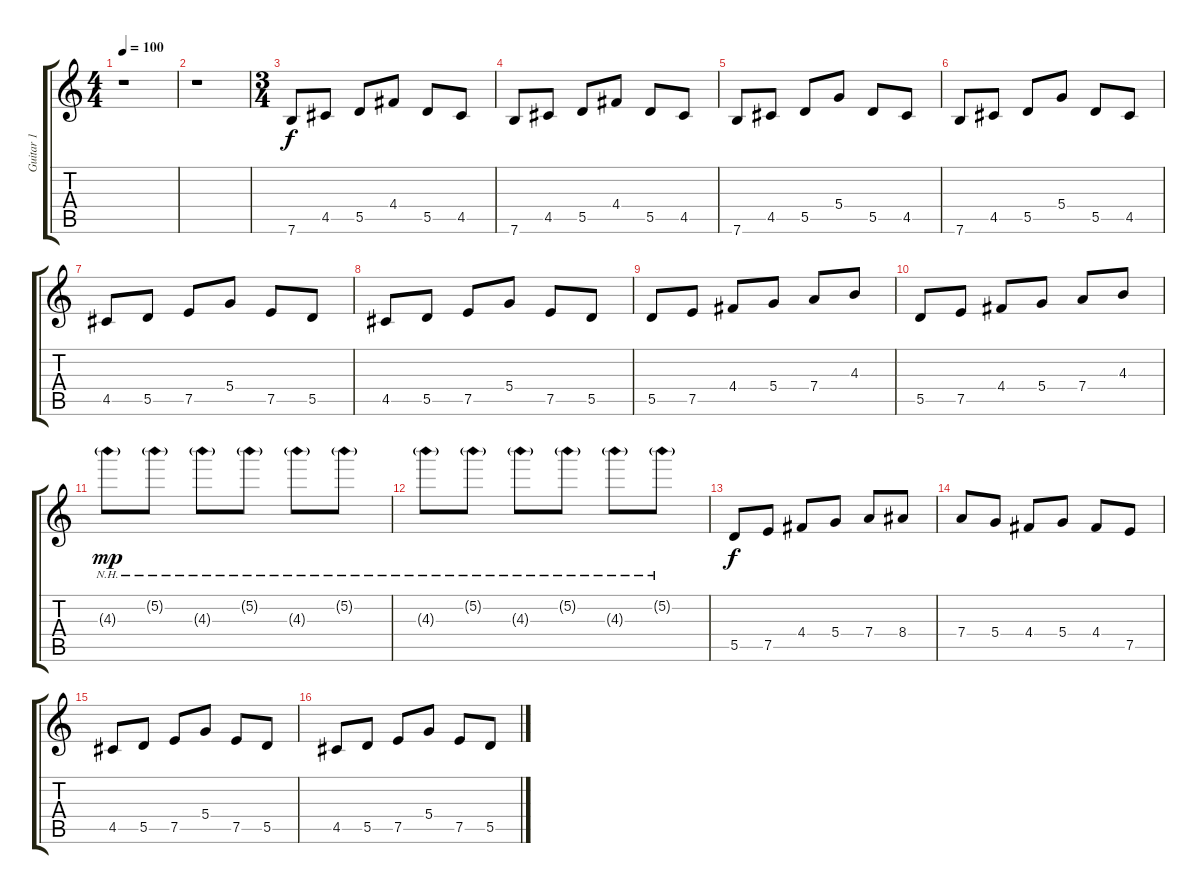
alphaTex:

\track ("Guitar 1" "Guitar 1") {instrument distortionguitar}
\staff {score tabs}
\tuning (E4 B3 G3 D3 A2 E2) {hide}
\ts (4 4)
\tempo 100
\clef g2
\ks c
r.1{dy f instrument distortionguitar} |
r.1 |
\ts (3 4)
7.6.8 4.5.8 5.5.8 4.4.8 5.5.8 4.5.8 |
7.6.8 4.5.8 5.5.8 4.4.8 5.5.8 4.5.8 |
7.6.8 4.5.8 5.5.8 5.4.8 5.5.8 4.5.8 |
7.6.8 4.5.8 5.5.8 5.4.8 5.5.8 4.5.8 |
4.5.8 5.5.8 7.5.8 5.4.8 7.5.8 5.5.8 |
4.5.8 5.5.8 7.5.8 5.4.8 7.5.8 5.5.8 |
5.5.8 7.5.8 4.4.8 5.4.8 7.4.8 4.3.8 |
5.5.8 7.5.8 4.4.8 5.4.8 7.4.8 4.3.8 |
4.3{nh g}.8{dy mp} 5.2{nh g}.8 4.3{nh g}.8 5.2{nh g}.8 4.3{nh g}.8 5.2{nh g}.8 |
4.3{nh g}.8 5.2{nh g}.8 4.3{nh g}.8 5.2{nh g}.8 4.3{nh g}.8 5.2{nh g}.8 |
5.5.8{dy f} 7.5.8 4.4.8 5.4.8 7.4.8 8.4.8 |
7.4.8 5.4.8 4.4.8 5.4.8 4.4.8 7.5.8 |
4.5.8 5.5.8 7.5.8 5.4.8 7.5.8 5.5.8 |
4.5.8 5.5.8 7.5.8 5.4.8 7.5.8 5.5.8
